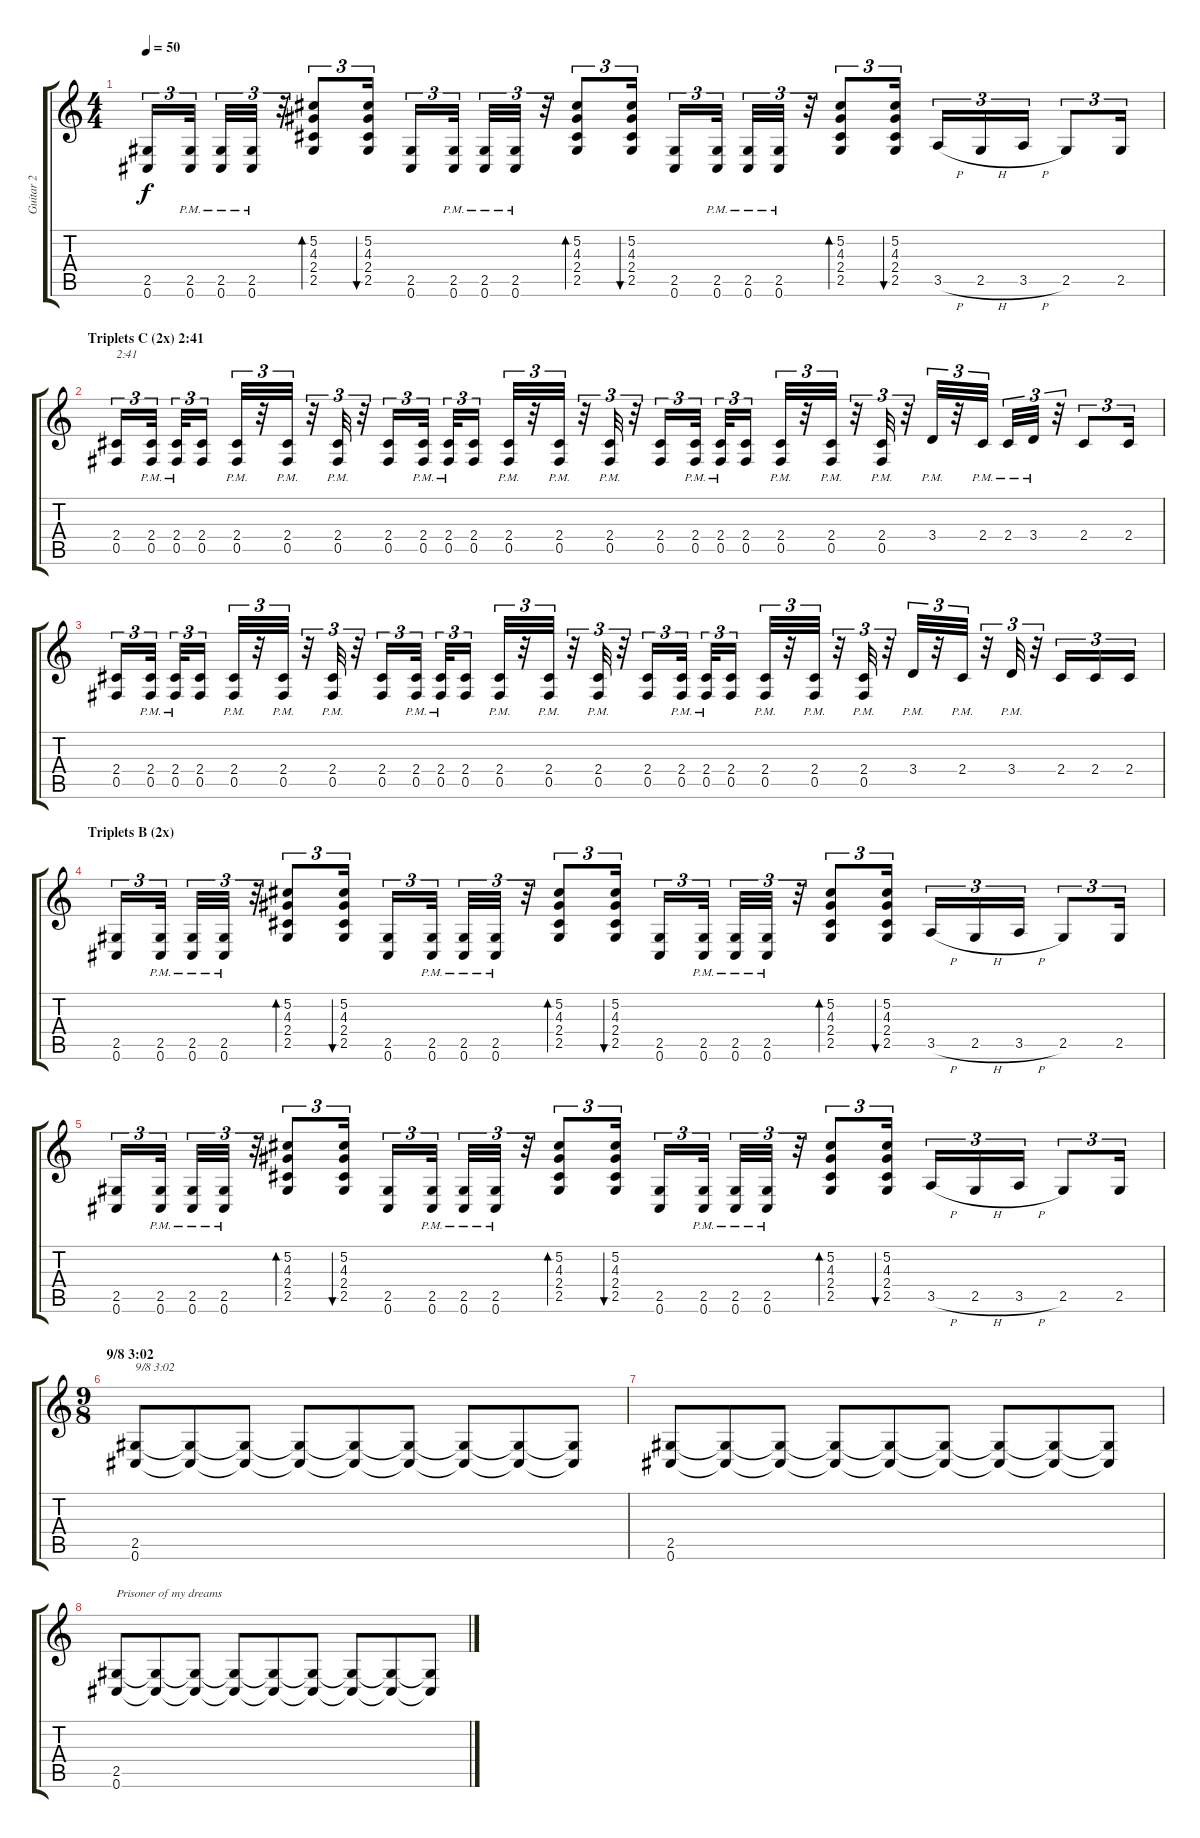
\track ("Guitar 2" "Guitar 2") {instrument overdrivenguitar}
\staff {score tabs}
\tuning (Db4 Ab3 E3 B2 Gb2 Db2) {hide}
\ts (4 4)
\tempo 50
\clef g2
\ks c
(2.5 0.6).16{tu (3 2) dy f} (2.5{pm} 0.6{pm}).32{tu (3 2)} (2.5{pm} 0.6{pm}).32{tu (3 2)} (2.5{pm} 0.6{pm}).32{tu (3 2)} r.32{tu (3 2)} (5.2 4.3 2.4 2.5).8{tu (3 2) bd 30} (5.2 4.3 2.4 2.5).16{tu (3 2) bu 30} (2.5 0.6).16{tu (3 2)} (2.5{pm} 0.6{pm}).32{tu (3 2)} (2.5{pm} 0.6{pm}).32{tu (3 2)} (2.5{pm} 0.6{pm}).32{tu (3 2)} r.32{tu (3 2)} (5.2 4.3 2.4 2.5).8{tu (3 2) bd 30} (5.2 4.3 2.4 2.5).16{tu (3 2) bu 30} (2.5 0.6).16{tu (3 2)} (2.5{pm} 0.6{pm}).32{tu (3 2)} (2.5{pm} 0.6{pm}).32{tu (3 2)} (2.5{pm} 0.6{pm}).32{tu (3 2)} r.32{tu (3 2)} (5.2 4.3 2.4 2.5).8{tu (3 2) bd 30} (5.2 4.3 2.4 2.5).16{tu (3 2) bu 30} 3.5{h}.16{tu (3 2)} 2.5{h}.16{tu (3 2)} 3.5{h}.16{tu (3 2)} 2.5.8{tu (3 2)} 2.5.16{tu (3 2)} |
\section ("" "Triplets C (2x) 2:41")
(2.4 0.5).16{tu (3 2) txt "2:41"} (2.4{pm} 0.5{pm}).32{tu (3 2)} (2.4{pm} 0.5{pm}).32{tu (3 2)} (2.4 0.5).16{tu (3 2)} (2.4{pm} 0.5{pm}).32{tu (3 2)} r.32{tu (3 2)} (2.4{pm} 0.5{pm}).32{tu (3 2)} r.32{tu (3 2)} (2.4{pm} 0.5{pm}).32{tu (3 2)} r.32{tu (3 2)} (2.4 0.5).16{tu (3 2)} (2.4{pm} 0.5{pm}).32{tu (3 2)} (2.4{pm} 0.5{pm}).32{tu (3 2)} (2.4 0.5).16{tu (3 2)} (2.4{pm} 0.5{pm}).32{tu (3 2)} r.32{tu (3 2)} (2.4{pm} 0.5{pm}).32{tu (3 2)} r.32{tu (3 2)} (2.4{pm} 0.5{pm}).32{tu (3 2)} r.32{tu (3 2)} (2.4 0.5).16{tu (3 2)} (2.4{pm} 0.5{pm}).32{tu (3 2)} (2.4{pm} 0.5{pm}).32{tu (3 2)} (2.4 0.5).16{tu (3 2)} (2.4{pm} 0.5{pm}).32{tu (3 2)} r.32{tu (3 2)} (2.4{pm} 0.5{pm}).32{tu (3 2)} r.32{tu (3 2)} (2.4{pm} 0.5{pm}).32{tu (3 2)} r.32{tu (3 2)} 3.4{pm}.32{tu (3 2)} r.32{tu (3 2)} 2.4{pm}.32{tu (3 2)} 2.4{pm}.32{tu (3 2)} 3.4{pm}.32{tu (3 2)} r.32{tu (3 2)} 2.4.8{tu (3 2)} 2.4.16{tu (3 2)} |
(2.4 0.5).16{tu (3 2)} (2.4{pm} 0.5{pm}).32{tu (3 2)} (2.4{pm} 0.5{pm}).32{tu (3 2)} (2.4 0.5).16{tu (3 2)} (2.4{pm} 0.5{pm}).32{tu (3 2)} r.32{tu (3 2)} (2.4{pm} 0.5{pm}).32{tu (3 2)} r.32{tu (3 2)} (2.4{pm} 0.5{pm}).32{tu (3 2)} r.32{tu (3 2)} (2.4 0.5).16{tu (3 2)} (2.4{pm} 0.5{pm}).32{tu (3 2)} (2.4{pm} 0.5{pm}).32{tu (3 2)} (2.4 0.5).16{tu (3 2)} (2.4{pm} 0.5{pm}).32{tu (3 2)} r.32{tu (3 2)} (2.4{pm} 0.5{pm}).32{tu (3 2)} r.32{tu (3 2)} (2.4{pm} 0.5{pm}).32{tu (3 2)} r.32{tu (3 2)} (2.4 0.5).16{tu (3 2)} (2.4{pm} 0.5{pm}).32{tu (3 2)} (2.4{pm} 0.5{pm}).32{tu (3 2)} (2.4 0.5).16{tu (3 2)} (2.4{pm} 0.5{pm}).32{tu (3 2)} r.32{tu (3 2)} (2.4{pm} 0.5{pm}).32{tu (3 2)} r.32{tu (3 2)} (2.4{pm} 0.5{pm}).32{tu (3 2)} r.32{tu (3 2)} 3.4{pm}.32{tu (3 2)} r.32{tu (3 2)} 2.4{pm}.32{tu (3 2)} r.32{tu (3 2)} 3.4{pm}.32{tu (3 2)} r.32{tu (3 2)} 2.4.16{tu (3 2)} 2.4.16{tu (3 2)} 2.4.16{tu (3 2)} |
\section ("" "Triplets B (2x)")
(2.5 0.6).16{tu (3 2)} (2.5{pm} 0.6{pm}).32{tu (3 2)} (2.5{pm} 0.6{pm}).32{tu (3 2)} (2.5{pm} 0.6{pm}).32{tu (3 2)} r.32{tu (3 2)} (5.2 4.3 2.4 2.5).8{tu (3 2) bd 30} (5.2 4.3 2.4 2.5).16{tu (3 2) bu 30} (2.5 0.6).16{tu (3 2)} (2.5{pm} 0.6{pm}).32{tu (3 2)} (2.5{pm} 0.6{pm}).32{tu (3 2)} (2.5{pm} 0.6{pm}).32{tu (3 2)} r.32{tu (3 2)} (5.2 4.3 2.4 2.5).8{tu (3 2) bd 30} (5.2 4.3 2.4 2.5).16{tu (3 2) bu 30} (2.5 0.6).16{tu (3 2)} (2.5{pm} 0.6{pm}).32{tu (3 2)} (2.5{pm} 0.6{pm}).32{tu (3 2)} (2.5{pm} 0.6{pm}).32{tu (3 2)} r.32{tu (3 2)} (5.2 4.3 2.4 2.5).8{tu (3 2) bd 30} (5.2 4.3 2.4 2.5).16{tu (3 2) bu 30} 3.5{h}.16{tu (3 2)} 2.5{h}.16{tu (3 2)} 3.5{h}.16{tu (3 2)} 2.5.8{tu (3 2)} 2.5.16{tu (3 2)} |
(2.5 0.6).16{tu (3 2)} (2.5{pm} 0.6{pm}).32{tu (3 2)} (2.5{pm} 0.6{pm}).32{tu (3 2)} (2.5{pm} 0.6{pm}).32{tu (3 2)} r.32{tu (3 2)} (5.2 4.3 2.4 2.5).8{tu (3 2) bd 30} (5.2 4.3 2.4 2.5).16{tu (3 2) bu 30} (2.5 0.6).16{tu (3 2)} (2.5{pm} 0.6{pm}).32{tu (3 2)} (2.5{pm} 0.6{pm}).32{tu (3 2)} (2.5{pm} 0.6{pm}).32{tu (3 2)} r.32{tu (3 2)} (5.2 4.3 2.4 2.5).8{tu (3 2) bd 30} (5.2 4.3 2.4 2.5).16{tu (3 2) bu 30} (2.5 0.6).16{tu (3 2)} (2.5{pm} 0.6{pm}).32{tu (3 2)} (2.5{pm} 0.6{pm}).32{tu (3 2)} (2.5{pm} 0.6{pm}).32{tu (3 2)} r.32{tu (3 2)} (5.2 4.3 2.4 2.5).8{tu (3 2) bd 30} (5.2 4.3 2.4 2.5).16{tu (3 2) bu 30} 3.5{h}.16{tu (3 2)} 2.5{h}.16{tu (3 2)} 3.5{h}.16{tu (3 2)} 2.5.8{tu (3 2)} 2.5.16{tu (3 2)} |
\ts (9 8)
\section ("" "9/8 3:02")
(2.5 0.6).8{txt "9/8 3:02"} (2.5{t} 0.6{t}).8 (2.5{t} 0.6{t}).8 (2.5{t} 0.6{t}).8 (2.5{t} 0.6{t}).8 (2.5{t} 0.6{t}).8 (2.5{t} 0.6{t}).8 (2.5{t} 0.6{t}).8 (2.5{t} 0.6{t}).8 |
(2.5 0.6).8 (2.5{t} 0.6{t}).8 (2.5{t} 0.6{t}).8 (2.5{t} 0.6{t}).8 (2.5{t} 0.6{t}).8 (2.5{t} 0.6{t}).8 (2.5{t} 0.6{t}).8 (2.5{t} 0.6{t}).8 (2.5{t} 0.6{t}).8 |
(2.5 0.6).8{txt "Prisoner of my dreams"} (2.5{t} 0.6{t}).8 (2.5{t} 0.6{t}).8 (2.5{t} 0.6{t}).8 (2.5{t} 0.6{t}).8 (2.5{t} 0.6{t}).8 (2.5{t} 0.6{t}).8 (2.5{t} 0.6{t}).8 (2.5{t} 0.6{t}).8
